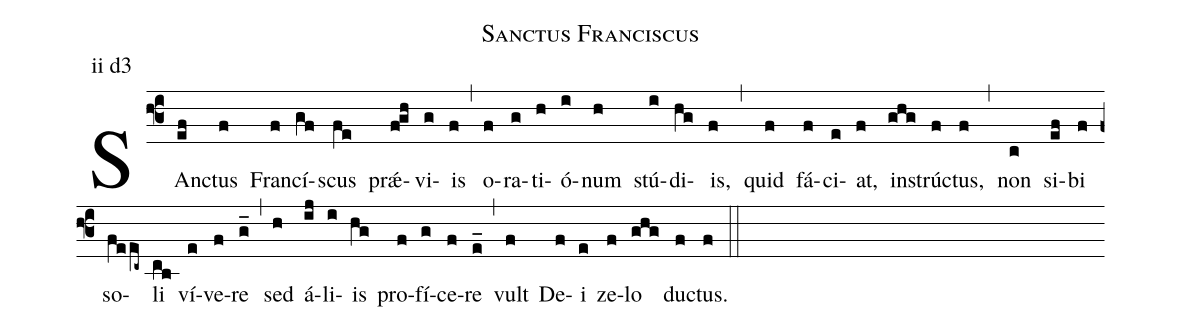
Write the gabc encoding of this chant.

name: Sanctus Franciscus;
annotation: ii d3;
mode: 2;
%%
(f3)
SAn(ef)ctus(f) Fran(f)cí(gf)scus(fe) prǽ(f!gh)vi(g)is(f) (,)
o(f)ra(g)ti(h)ó(i)num(h) stú(i)di(hg)is,(f) (,)
quid(f) fá(f)ci(e)at,(f) in(ghg)strúc(f)tus,(f) (,)
non(c) si(ef)bi(f) so(feec~)li(cb) ví(e)ve(f)re(g_) (,)
sed(h) á(ij)li(i)is(hg) pro(f)fí(g)ce(f)re(e_) (,)
vult(f) De(f)i(e) ze(f)lo(ghg) duc(f)tus.(f) (::)
